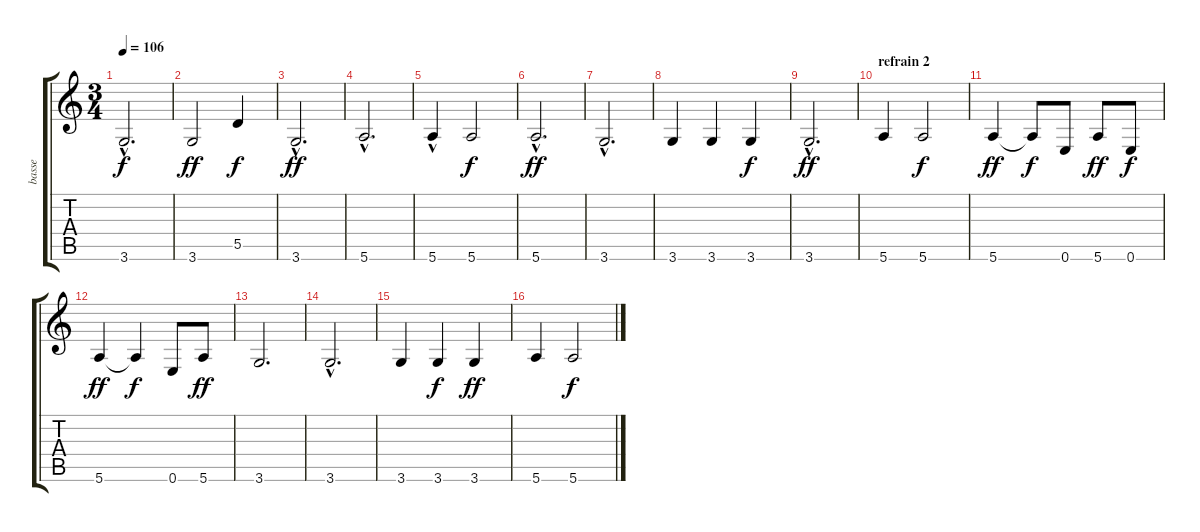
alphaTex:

\track ("basse" "basse") {instrument acousticbass}
\staff {score tabs}
\tuning (E4 B3 G3 D3 A2 E2) {hide}
\ts (3 4)
\tempo 106
\clef g2
\ks c
3.6{hac}.2{d dy f} |
3.6.2{dy ff} 5.5.4{dy f} |
3.6{hac}.2{d dy ff} |
5.6{hac}.2{d} |
5.6{hac}.4 5.6.2{dy f} |
5.6{hac}.2{d dy ff} |
3.6{hac}.2{d} |
3.6.4 3.6.4 3.6.4{dy f} |
3.6{hac}.2{d dy ff} |
\section ("" "refrain 2")
5.6.4 5.6.2{dy f} |
5.6.4{dy ff} 5.6{t}.8{dy f} 0.6.8 5.6.8{dy ff} 0.6.8{dy f} |
5.6.4{dy ff} 5.6{t}.4{dy f} 0.6.8 5.6.8{dy ff} |
3.6.2{d} |
3.6{hac}.2{d} |
3.6.4 3.6.4{dy f} 3.6.4{dy ff} |
5.6.4 5.6.2{dy f}
